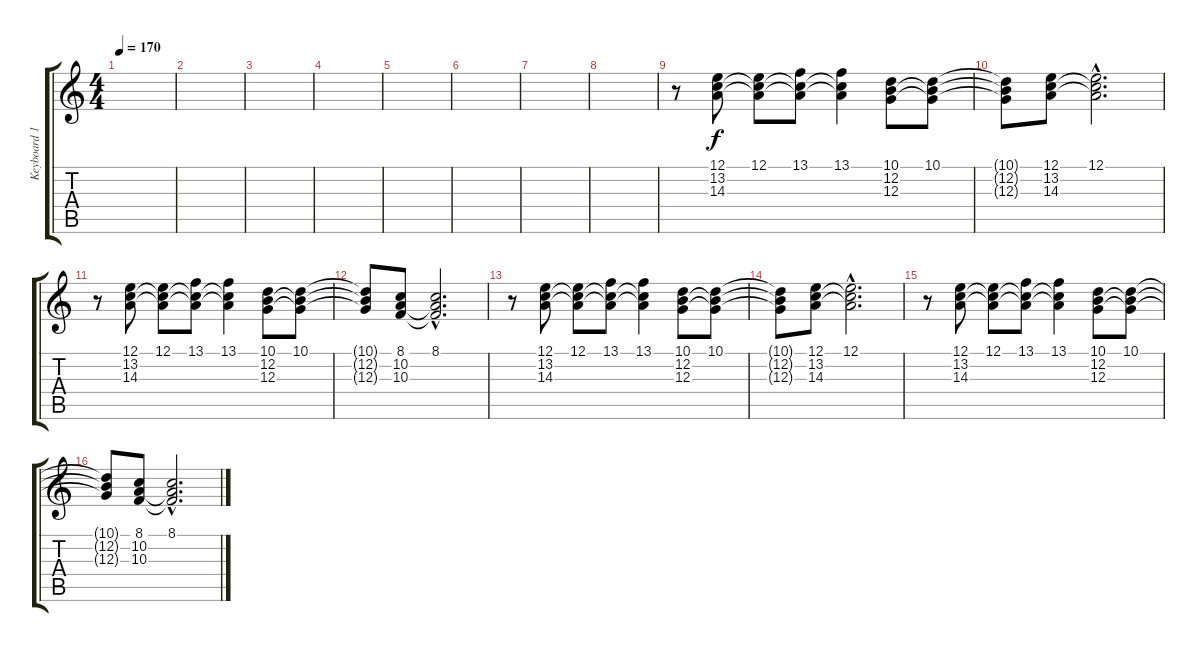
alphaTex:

\track ("Keyboard 1" "Keyboard 1") {instrument stringensemble1}
\staff {score tabs}
\tuning (E4 B3 G3 D3 A2 E2) {hide}
\ts (4 4)
\tempo 170
\clef g2
\ks c
|
|
|
|
\section ("" "")
|
|
|
|
\section ("" "")
r.8{volume 14} (12.1 13.2 14.3).8 (12.1 13.2{t} 14.3{t}).8 (13.1 13.2{t} 14.3{t}).8 (13.1 13.2{t} 14.3{t}).4 (10.1 12.2 12.3).8 (10.1 12.2{t} 12.3{t}).8 |
(10.1{t} 12.2{t} 12.3{t}).8 (12.1 13.2 14.3).8 (12.1{hac} 13.2{hac t} 14.3{hac t}).2{d} |
r.8 (12.1 13.2 14.3).8 (12.1 13.2{t} 14.3{t}).8 (13.1 13.2{t} 14.3{t}).8 (13.1 13.2{t} 14.3{t}).4 (10.1 12.2 12.3).8 (10.1 12.2{t} 12.3{t}).8 |
(10.1{t} 12.2{t} 12.3{t}).8 (8.1 10.2 10.3).8 (8.1{hac} 10.2{hac t} 10.3{hac t}).2{d} |
r.8 (12.1 13.2 14.3).8 (12.1 13.2{t} 14.3{t}).8 (13.1 13.2{t} 14.3{t}).8 (13.1 13.2{t} 14.3{t}).4 (10.1 12.2 12.3).8 (10.1 12.2{t} 12.3{t}).8 |
(10.1{t} 12.2{t} 12.3{t}).8 (12.1 13.2 14.3).8 (12.1{hac} 13.2{hac t} 14.3{hac t}).2{d} |
r.8 (12.1 13.2 14.3).8 (12.1 13.2{t} 14.3{t}).8 (13.1 13.2{t} 14.3{t}).8 (13.1 13.2{t} 14.3{t}).4 (10.1 12.2 12.3).8 (10.1 12.2{t} 12.3{t}).8 |
(10.1{t} 12.2{t} 12.3{t}).8 (8.1 10.2 10.3).8 (8.1{hac} 10.2{hac t} 10.3{hac t}).2{d}
